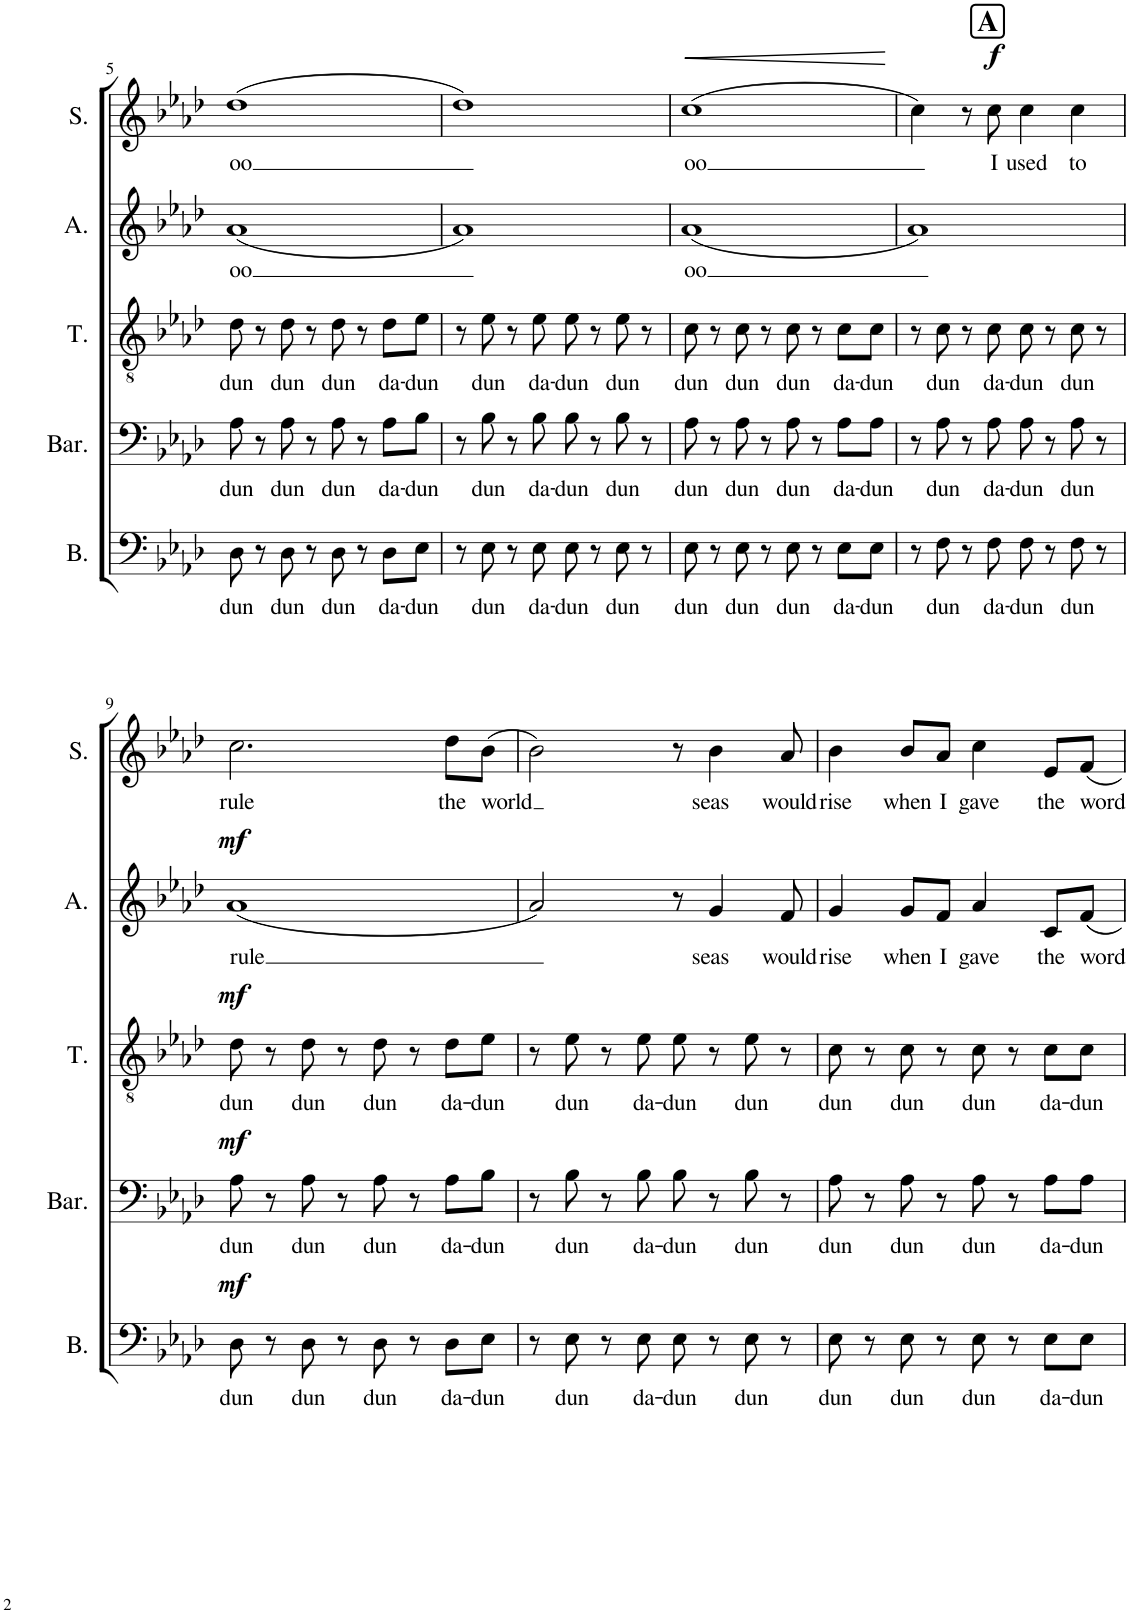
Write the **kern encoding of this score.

**kern	**text	**dynam	**kern	**text	**dynam	**kern	**text	**dynam	**kern	**text	**dynam	**kern	**text	**dynam
*part5	*part5	*part5	*part4	*part4	*part4	*part3	*part3	*part3	*part2	*part2	*part2	*part1	*part1	*part1
*staff5	*staff5	*staff5	*staff4	*staff4	*staff4	*staff3	*staff3	*staff3	*staff2	*staff2	*staff2	*staff1	*staff1	*staff1
*I"Bass	*	*	*I"Baritone	*	*	*I"Tenor	*	*	*I"Alto	*	*	*I"Soprano	*	*
*I'B.	*	*	*I'Bar.	*	*	*I'T.	*	*	*I'A.	*	*	*I'S.	*	*
!!LO:PB:g=z
*clefF4	*	*	*clefF4	*	*	*clefGv2	*	*	*clefG2	*	*	*clefG2	*	*
*k[b-e-a-d-]	*	*	*k[b-e-a-d-]	*	*	*k[b-e-a-d-]	*	*	*k[b-e-a-d-]	*	*	*k[b-e-a-d-]	*	*
*M4/4	*	*	*M4/4	*	*	*M4/4	*	*	*M4/4	*	*	*M4/4	*	*
=5	=5	=5	=5	=5	=5	=5	=5	=5	=5	=5	=5	=5	=5	=5
!	!LO:LY:b	!	!	!LO:LY:b	!	!	!LO:LY:b	!	!	!LO:LY:b	!	!	!LO:LY:b	!
8D-\	dun	.	8A-\	dun	.	8d-\	dun	.	(1a-	oo	.	(1dd-	oo	.
8r	.	.	8r	.	.	8r	.	.	.	.	.	.	.	.
!	!LO:LY:b	!	!	!LO:LY:b	!	!	!LO:LY:b	!	!	!	!	!	!	!
8D-\	dun	.	8A-\	dun	.	8d-\	dun	.	.	.	.	.	.	.
8r	.	.	8r	.	.	8r	.	.	.	.	.	.	.	.
!	!LO:LY:b	!	!	!LO:LY:b	!	!	!LO:LY:b	!	!	!	!	!	!	!
8D-\	dun	.	8A-\	dun	.	8d-\	dun	.	.	.	.	.	.	.
8r	.	.	8r	.	.	8r	.	.	.	.	.	.	.	.
!	!LO:LY:b	!	!	!LO:LY:b	!	!	!LO:LY:b	!	!	!	!	!	!	!
8D-\L	da-	.	8A-\L	da-	.	8d-\L	da-	.	.	.	.	.	.	.
!	!LO:LY:b	!	!	!LO:LY:b	!	!	!LO:LY:b	!	!	!	!	!	!	!
8E-\J	-dun	.	8B-\J	-dun	.	8e-\J	-dun	.	.	.	.	.	.	.
=6	=6	=6	=6	=6	=6	=6	=6	=6	=6	=6	=6	=6	=6	=6
8r	.	.	8r	.	.	8r	.	.	1a-)	.	.	1dd-)	.	.
!	!LO:LY:b	!	!	!LO:LY:b	!	!	!LO:LY:b	!	!	!	!	!	!	!
8E-\	dun	.	8B-\	dun	.	8e-\	dun	.	.	.	.	.	.	.
8r	.	.	8r	.	.	8r	.	.	.	.	.	.	.	.
!	!LO:LY:b	!	!	!LO:LY:b	!	!	!LO:LY:b	!	!	!	!	!	!	!
8E-\	da-	.	8B-\	da-	.	8e-\	da-	.	.	.	.	.	.	.
!	!LO:LY:b	!	!	!LO:LY:b	!	!	!LO:LY:b	!	!	!	!	!	!	!
8E-\	-dun	.	8B-\	-dun	.	8e-\	-dun	.	.	.	.	.	.	.
8r	.	.	8r	.	.	8r	.	.	.	.	.	.	.	.
!	!LO:LY:b	!	!	!LO:LY:b	!	!	!LO:LY:b	!	!	!	!	!	!	!
8E-\	dun	.	8B-\	dun	.	8e-\	dun	.	.	.	.	.	.	.
8r	.	.	8r	.	.	8r	.	.	.	.	.	.	.	.
=7	=7	=7	=7	=7	=7	=7	=7	=7	=7	=7	=7	=7	=7	=7
!	!LO:LY:b	!	!	!LO:LY:b	!	!	!LO:LY:b	!	!	!LO:LY:b	!	!	!LO:LY:b	!LO:HP:b
8E-\	dun	.	8A-\	dun	.	8c\	dun	.	(1a-	oo	.	(1cc	oo	<
8r	.	.	8r	.	.	8r	.	.	.	.	.	.	.	.
!	!LO:LY:b	!	!	!LO:LY:b	!	!	!LO:LY:b	!	!	!	!	!	!	!
8E-\	dun	.	8A-\	dun	.	8c\	dun	.	.	.	.	.	.	.
8r	.	.	8r	.	.	8r	.	.	.	.	.	.	.	.
!	!LO:LY:b	!	!	!LO:LY:b	!	!	!LO:LY:b	!	!	!	!	!	!	!
8E-\	dun	.	8A-\	dun	.	8c\	dun	.	.	.	.	.	.	.
8r	.	.	8r	.	.	8r	.	.	.	.	.	.	.	.
!	!LO:LY:b	!	!	!LO:LY:b	!	!	!LO:LY:b	!	!	!	!	!	!	!
8E-\L	da-	.	8A-\L	da-	.	8c\L	da-	.	.	.	.	.	.	.
!	!LO:LY:b	!	!	!LO:LY:b	!	!	!LO:LY:b	!	!	!	!	!	!	!
8E-\J	-dun	.	8A-\J	-dun	.	8c\J	-dun	.	.	.	.	.	.	.
.	.	.	.	.	.	.	.	.	.	.	.	.	.	[
!!LO:REH:place=s1:a:B:cj:fs=14:t=A:qo=1.5
=8	=8	=8	=8	=8	=8	=8	=8	=8	=8	=8	=8	=8	=8	=8
8r	.	.	8r	.	.	8r	.	.	1a-)	.	.	4cc\)	.	.
!	!LO:LY:b	!	!	!LO:LY:b	!	!	!LO:LY:b	!	!	!	!	!	!	!
8F\	dun	.	8A-\	dun	.	8c\	dun	.	.	.	.	.	.	.
8r	.	.	8r	.	.	8r	.	.	.	.	.	8r	.	.
!	!LO:LY:b	!	!	!LO:LY:b	!	!	!LO:LY:b	!	!	!	!	!	!LO:LY:b	!LO:DY:a
8F\	da-	.	8A-\	da-	.	8c\	da-	.	.	.	.	8cc\	I	f
!	!LO:LY:b	!	!	!LO:LY:b	!	!	!LO:LY:b	!	!	!	!	!	!LO:LY:b	!
8F\	-dun	.	8A-\	-dun	.	8c\	-dun	.	.	.	.	4cc\	used	.
8r	.	.	8r	.	.	8r	.	.	.	.	.	.	.	.
!	!LO:LY:b	!	!	!LO:LY:b	!	!	!LO:LY:b	!	!	!	!	!	!LO:LY:b	!
8F\	dun	.	8A-\	dun	.	8c\	dun	.	.	.	.	4cc\	to	.
8r	.	.	8r	.	.	8r	.	.	.	.	.	.	.	.
!!LO:LB:g=z
=9	=9	=9	=9	=9	=9	=9	=9	=9	=9	=9	=9	=9	=9	=9
!	!LO:LY:b	!LO:DY:a	!	!LO:LY:b	!LO:DY:a	!	!LO:LY:b	!LO:DY:a	!	!LO:LY:b	!LO:DY:a	!	!LO:LY:b	!
8D-\	dun	mf	8A-\	dun	mf	8d-\	dun	mf	(1a-	rule	mf	2.cc\	rule	.
8r	.	.	8r	.	.	8r	.	.	.	.	.	.	.	.
!	!LO:LY:b	!	!	!LO:LY:b	!	!	!LO:LY:b	!	!	!	!	!	!	!
8D-\	dun	.	8A-\	dun	.	8d-\	dun	.	.	.	.	.	.	.
8r	.	.	8r	.	.	8r	.	.	.	.	.	.	.	.
!	!LO:LY:b	!	!	!LO:LY:b	!	!	!LO:LY:b	!	!	!	!	!	!	!
8D-\	dun	.	8A-\	dun	.	8d-\	dun	.	.	.	.	.	.	.
8r	.	.	8r	.	.	8r	.	.	.	.	.	.	.	.
!	!LO:LY:b	!	!	!LO:LY:b	!	!	!LO:LY:b	!	!	!	!	!	!LO:LY:b	!
8D-\L	da-	.	8A-\L	da-	.	8d-\L	da-	.	.	.	.	8dd-\L	the	.
!	!LO:LY:b	!	!	!LO:LY:b	!	!	!LO:LY:b	!	!	!	!	!	!LO:LY:b	!
8E-\J	-dun	.	8B-\J	-dun	.	8e-\J	-dun	.	.	.	.	(8b-\J	world	.
=10	=10	=10	=10	=10	=10	=10	=10	=10	=10	=10	=10	=10	=10	=10
8r	.	.	8r	.	.	8r	.	.	2a-/)	.	.	2b-\)	.	.
!	!LO:LY:b	!	!	!LO:LY:b	!	!	!LO:LY:b	!	!	!	!	!	!	!
8E-\	dun	.	8B-\	dun	.	8e-\	dun	.	.	.	.	.	.	.
8r	.	.	8r	.	.	8r	.	.	.	.	.	.	.	.
!	!LO:LY:b	!	!	!LO:LY:b	!	!	!LO:LY:b	!	!	!	!	!	!	!
8E-\	da-	.	8B-\	da-	.	8e-\	da-	.	.	.	.	.	.	.
!	!LO:LY:b	!	!	!LO:LY:b	!	!	!LO:LY:b	!	!	!	!	!	!	!
8E-\	-dun	.	8B-\	-dun	.	8e-\	-dun	.	8r	.	.	8r	.	.
!	!	!	!	!	!	!	!	!	!	!LO:LY:b	!	!	!LO:LY:b	!
8r	.	.	8r	.	.	8r	.	.	4g/	seas	.	4b-\	seas	.
!	!LO:LY:b	!	!	!LO:LY:b	!	!	!LO:LY:b	!	!	!	!	!	!	!
8E-\	dun	.	8B-\	dun	.	8e-\	dun	.	.	.	.	.	.	.
!	!	!	!	!	!	!	!	!	!	!LO:LY:b	!	!	!LO:LY:b	!
8r	.	.	8r	.	.	8r	.	.	8f/	would	.	8a-/	would	.
=11	=11	=11	=11	=11	=11	=11	=11	=11	=11	=11	=11	=11	=11	=11
!	!LO:LY:b	!	!	!LO:LY:b	!	!	!LO:LY:b	!	!	!LO:LY:b	!	!	!LO:LY:b	!
8E-\	dun	.	8A-\	dun	.	8c\	dun	.	4g/	rise	.	4b-\	rise	.
8r	.	.	8r	.	.	8r	.	.	.	.	.	.	.	.
!	!LO:LY:b	!	!	!LO:LY:b	!	!	!LO:LY:b	!	!	!LO:LY:b	!	!	!LO:LY:b	!
8E-\	dun	.	8A-\	dun	.	8c\	dun	.	8g/L	when	.	8b-/L	when	.
!	!	!	!	!	!	!	!	!	!	!LO:LY:b	!	!	!LO:LY:b	!
8r	.	.	8r	.	.	8r	.	.	8f/J	I	.	8a-/J	I	.
!	!LO:LY:b	!	!	!LO:LY:b	!	!	!LO:LY:b	!	!	!LO:LY:b	!	!	!LO:LY:b	!
8E-\	dun	.	8A-\	dun	.	8c\	dun	.	4a-/	gave	.	4cc\	gave	.
8r	.	.	8r	.	.	8r	.	.	.	.	.	.	.	.
!	!LO:LY:b	!	!	!LO:LY:b	!	!	!LO:LY:b	!	!	!LO:LY:b	!	!	!LO:LY:b	!
8E-\L	da-	.	8A-\L	da-	.	8c\L	da-	.	8c/L	the	.	8e-/L	the	.
!	!LO:LY:b	!	!	!LO:LY:b	!	!	!LO:LY:b	!	!	!LO:LY:b	!	!	!LO:LY:b	!
8E-\J	-dun	.	8A-\J	-dun	.	8c\J	-dun	.	8f/J	word	.	8f/J	word	.
=	=	=	=	=	=	=	=	=	=	=	=	=	=	=
*-	*-	*-	*-	*-	*-	*-	*-	*-	*-	*-	*-	*-	*-	*-
